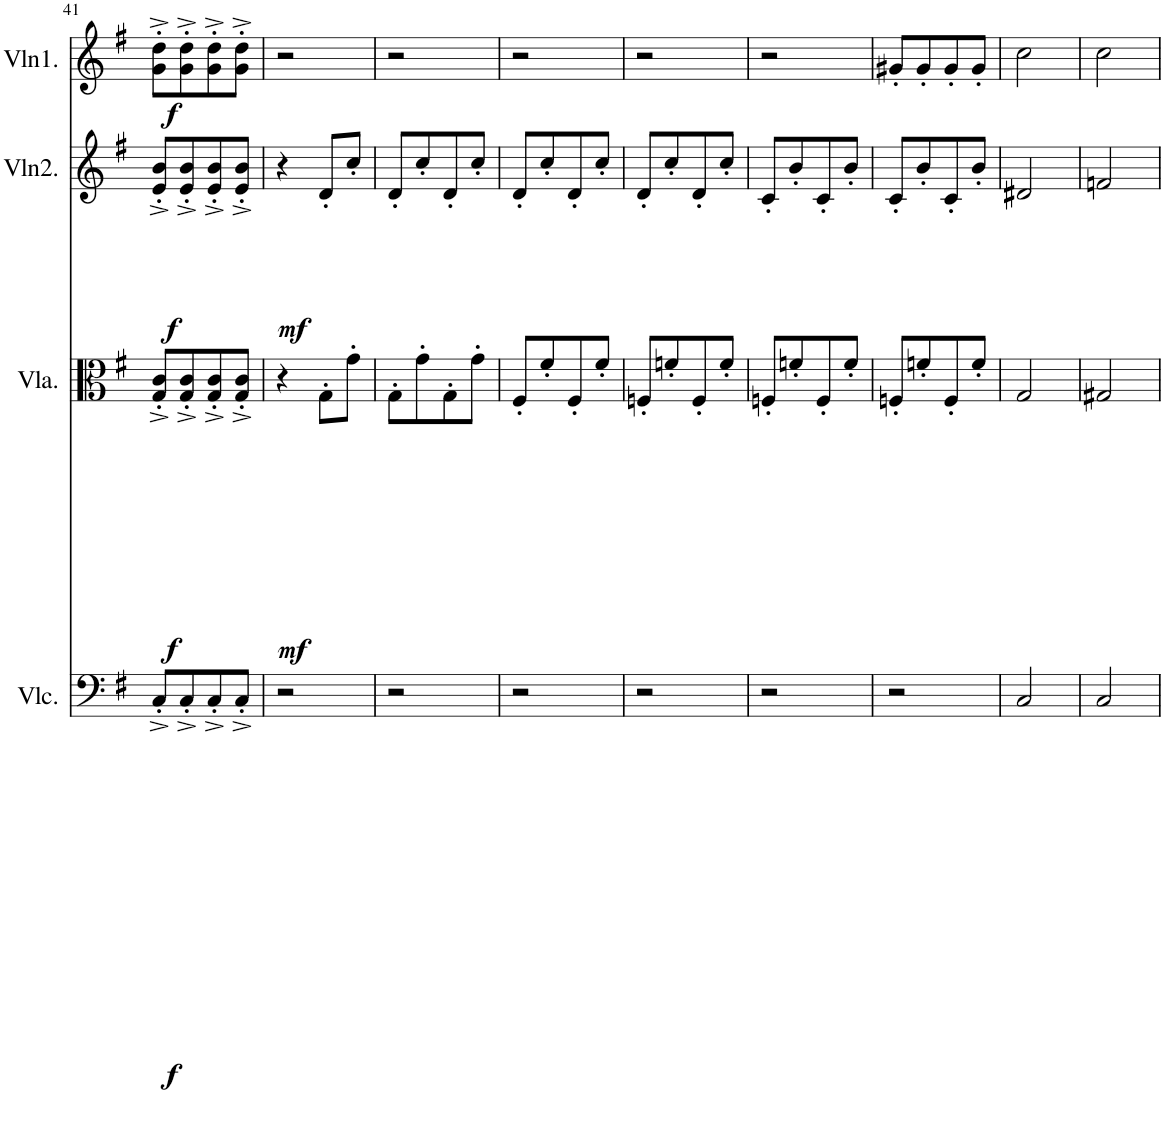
**kern	**dynam	**kern	**dynam	**kern	**dynam	**kern	**dynam
*part4	*part4	*part3	*part3	*part2	*part2	*part1	*part1
*staff4	*staff4	*staff3	*staff3	*staff2	*staff2	*staff1	*staff1
*I"Cello	*	*I"Viola	*	*I"Violin 2	*	*I"Violin 1	*
*	*	*I'Vla.	*	*I'Vln2.	*	*I'Vln1.	*
!!LO:PB:g=z
*clefF4	*	*clefC3	*	*clefG2	*	*clefG2	*
*k[f#]	*	*k[f#]	*	*k[f#]	*	*k[f#]	*
*M2/4	*	*M2/4	*	*M2/4	*	*M2/4	*
=41	=41	=41	=41	=41	=41	=41	=41
!	!LO:DY:b	!	!LO:DY:b	!	!LO:DY:b	!	!LO:DY:b
8C'^/L	f	8G/'^ 8c/'^L	f	8e/'^ 8b/'^L	f	8g\'^ 8dd\'^L	f
8C'^/	.	8G/'^ 8c/'^	.	8e/'^ 8b/'^	.	8g\'^ 8dd\'^	.
8C'^/	.	8G/'^ 8c/'^	.	8e/'^ 8b/'^	.	8g\'^ 8dd\'^	.
8C'^/J	.	8G/'^ 8c/'^J	.	8e/'^ 8b/'^J	.	8g\'^ 8dd\'^J	.
=42	=42	=42	=42	=42	=42	=42	=42
!	!	!	!LO:DY:b	!	!LO:DY:b	!	!
2r	.	4r	mf	4r	mf	2r	.
.	.	8G'\L	.	8d'/L	.	.	.
.	.	8g'\J	.	8cc'/J	.	.	.
=43	=43	=43	=43	=43	=43	=43	=43
2r	.	8G'\L	.	8d'/L	.	2r	.
.	.	8g'\	.	8cc'/	.	.	.
.	.	8G'\	.	8d'/	.	.	.
.	.	8g'\J	.	8cc'/J	.	.	.
=44	=44	=44	=44	=44	=44	=44	=44
2r	.	8F#'/L	.	8d'/L	.	2r	.
.	.	8f#'/	.	8cc'/	.	.	.
.	.	8F#'/	.	8d'/	.	.	.
.	.	8f#'/J	.	8cc'/J	.	.	.
=45	=45	=45	=45	=45	=45	=45	=45
2r	.	8Fn'/L	.	8d'/L	.	2r	.
.	.	8fn'/	.	8cc'/	.	.	.
.	.	8F'/	.	8d'/	.	.	.
.	.	8f'/J	.	8cc'/J	.	.	.
=46	=46	=46	=46	=46	=46	=46	=46
2r	.	8Fn'/L	.	8c'/L	.	2r	.
.	.	8fn'/	.	8b'/	.	.	.
.	.	8F'/	.	8c'/	.	.	.
.	.	8f'/J	.	8b'/J	.	.	.
=47	=47	=47	=47	=47	=47	=47	=47
2r	.	8Fn'/L	.	8c'/L	.	8g#X'/L	.
.	.	8fn'/	.	8b'/	.	8g#'/	.
.	.	8F'/	.	8c'/	.	8g#'/	.
.	.	8f'/J	.	8b'/J	.	8g#'/J	.
=48	=48	=48	=48	=48	=48	=48	=48
2C/	.	2G/	.	2d#X/	.	2cc\	.
=49	=49	=49	=49	=49	=49	=49	=49
2C/	.	2G#X/	.	2fn/	.	2cc\	.
=	=	=	=	=	=	=	=
*-	*-	*-	*-	*-	*-	*-	*-
